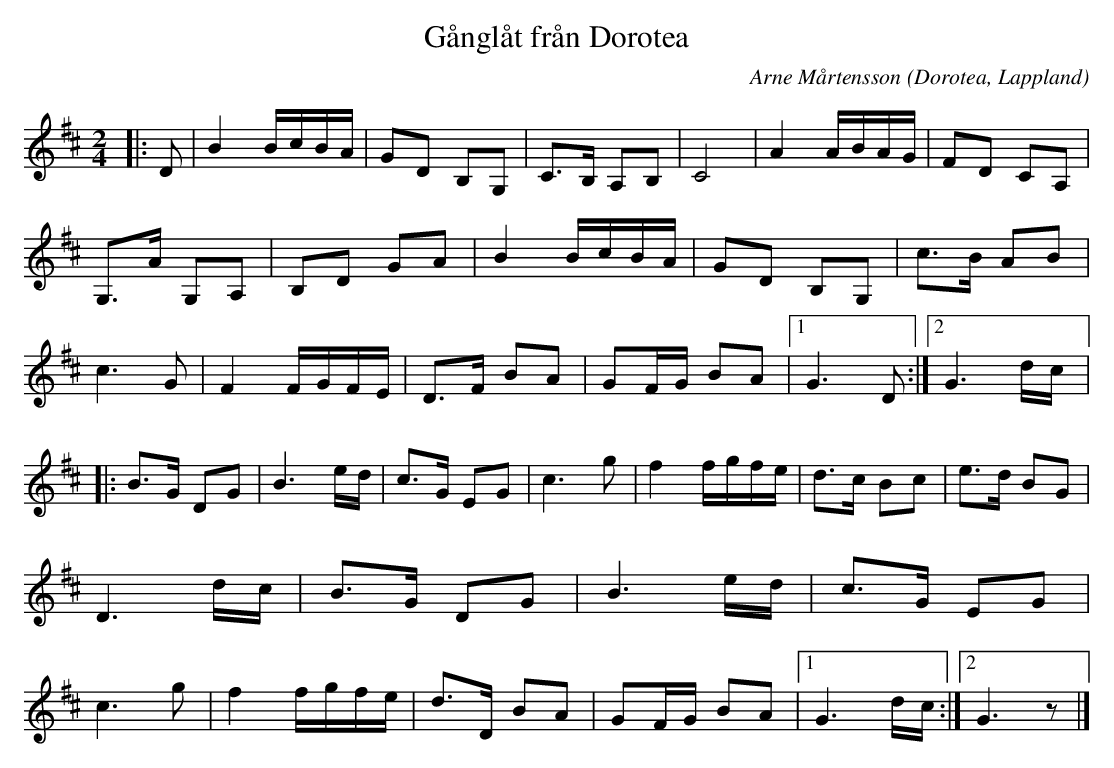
X:1
T:Gånglåt från Dorotea
O:Dorotea, Lappland
C:Arne Mårtensson
M:2/4
L:1/16
K:D
|: D2 | B4 BcBA | G2D2 B,2G,2 | C3B, A,2B,2| C8 | A4 ABAG | F2D2 C2A,2 | G,3A G,2A,2 | B,2D2 G2A2 | B4 BcBA | G2D2 B,2G,2 | c3B A2B2 | c6 G2 | F4 FGFE | D3F B2A2| G2FG B2A2 |1 G6 D2:|2 G6 dc |: B3G D2G2 | B6 ed | c3G E2G2 | c6 g2 | f4 fgfe | d3c B2c2 | e3d B2G2 | D6 dc | B3G D2G2 | B6 ed | c3G E2G2 | c6 g2 | f4 fgfe | d3D B2A2 | G2FG B2A2 |1 G6 dc :|2 G6 z2 |]
